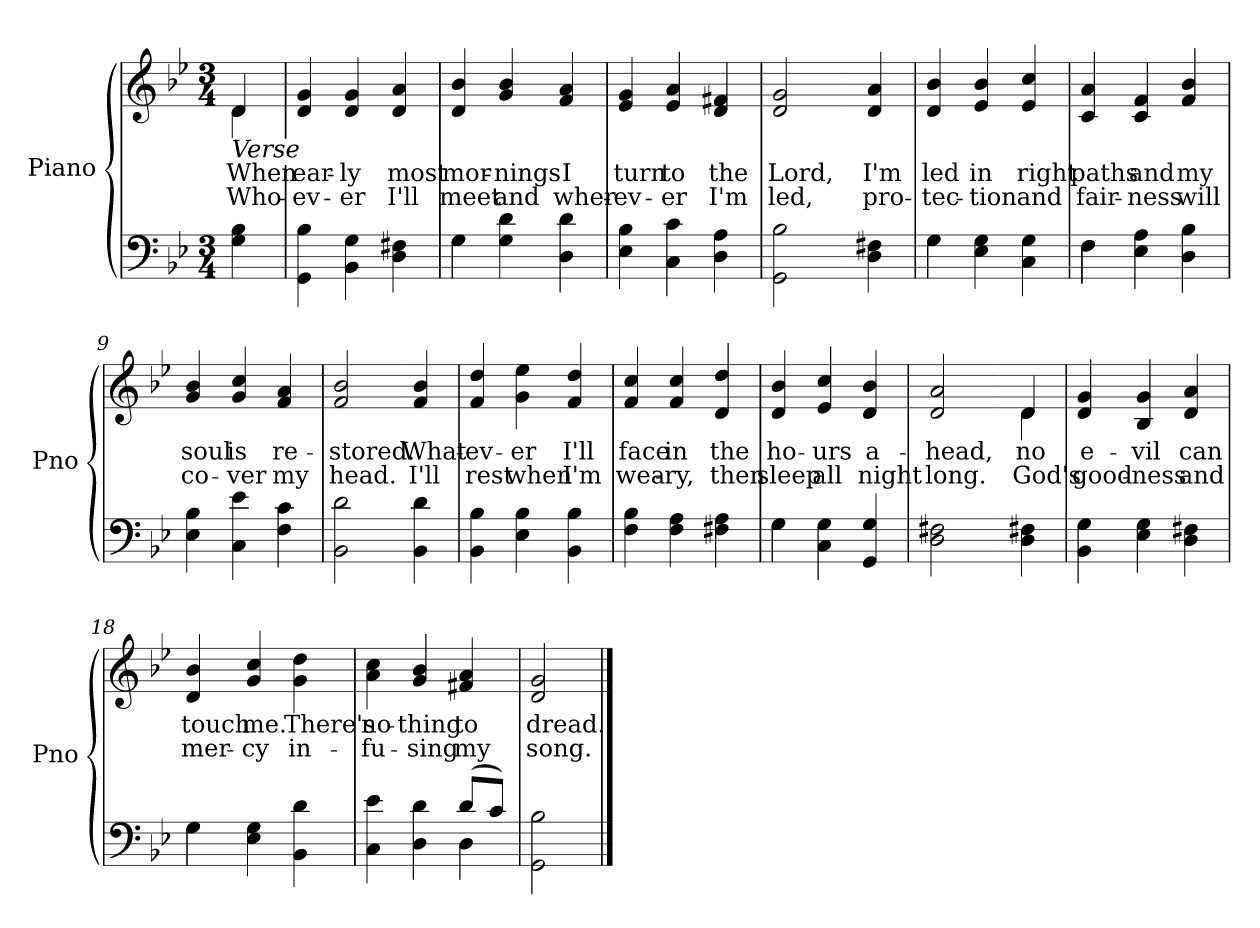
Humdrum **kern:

**kern	**kern	**text	**text
*part2	*part1	*part1	*part1
*staff2	*staff1	*staff1	*staff1
*I"Piano	*I"Piano	*	*
*I'Pno	*I'Pno	*	*
*clefF4	*clefG2	*	*
*k[b-e-]	*k[b-e-]	*	*
*M3/4	*M3/4	*	*
=1	=1	=1	=1
*	*^	*	*
!	!LO:TX:b:i:t=Verse	!	!	!
!	!	!	!LO:LY:b	!LO:LY:b
4G\ 4B-\	4d/	4d\	When	Who-
=2	=2	=2	=2	=2
!	!	!	!LO:LY:b	!LO:LY:b
*	*v	*v	*	*
4GG\ 4B-\	4d/ 4g/	ear-	-ev-
!	!	!LO:LY:b	!LO:LY:b
4BB-\ 4G\	4d/ 4g/	-ly	-er
!	!	!LO:LY:b	!LO:LY:b
4D\ 4F#X\	4d/ 4a/	most	I'll
=3	=3	=3	=3
*^	*	*	*
!	!	!	!LO:LY:b	!LO:LY:b
4G\	4G\	4d/ 4b-/	mor-	meet
!	!	!	!LO:LY:b	!LO:LY:b
4G\ 4d\	2ryy	4g/ 4b-/	-nings	and
!	!	!	!LO:LY:b	!LO:LY:b
4D\ 4d\	.	4f/ 4a/	I	wher-
*v	*v	*	*	*
=4	=4	=4	=4
!	!	!LO:LY:b	!LO:LY:b
4E-\ 4B-\	4e-/ 4g/	turn	-ev-
!	!	!LO:LY:b	!LO:LY:b
4C\ 4c\	4e-/ 4a/	to	-er
!	!	!LO:LY:b	!LO:LY:b
4D\ 4A\	4d/ 4f#X/	the	I'm
=5	=5	=5	=5
!	!	!LO:LY:b	!LO:LY:b
2GG\ 2B-\	2d/ 2g/	Lord,	led,
!!LO:LB:g=z
=6-	=6-	=6-	=6-
!	!	!LO:LY:b	!LO:LY:b
4D\ 4F#X\	4d/ 4a/	I'm	pro-
=7	=7	=7	=7
*^	*	*	*
!	!	!	!LO:LY:b	!LO:LY:b
4G\	4G\	4d/ 4b-/	led	-tec-
!	!	!	!LO:LY:b	!LO:LY:b
4E-\ 4G\	2ryy	4e-/ 4b-/	in	-tion
!	!	!	!LO:LY:b	!LO:LY:b
4C\ 4G\	.	4e-/ 4cc/	right	and
=8	=8	=8	=8	=8
!	!	!	!LO:LY:b	!LO:LY:b
4F\	4F\	4c/ 4a/	paths	fair-
!	!	!	!LO:LY:b	!LO:LY:b
4E-\ 4A\	2ryy	4c/ 4f/	and	-ness
!	!	!	!LO:LY:b	!LO:LY:b
4D\ 4B-\	.	4f/ 4b-/	my	will
*v	*v	*	*	*
=9	=9	=9	=9
!	!	!LO:LY:b	!LO:LY:b
4E-\ 4B-\	4g/ 4b-/	soul	co-
!	!	!LO:LY:b	!LO:LY:b
4C\ 4e-\	4g/ 4cc/	is	-ver
!	!	!LO:LY:b	!LO:LY:b
4F\ 4c\	4f/ 4a/	re-	my
=10	=10	=10	=10
!	!	!LO:LY:b	!LO:LY:b
2BB-\ 2d\	2f/ 2b-/	-stored.	head.
!!LO:LB:g=z
=11-	=11-	=11-	=11-
!	!	!LO:LY:b	!LO:LY:b
4BB-\ 4d\	4f/ 4b-/	What-	I'll
=12	=12	=12	=12
!	!	!LO:LY:b	!LO:LY:b
4BB-\ 4B-\	4f/ 4dd/	-ev-	rest
!	!	!LO:LY:b	!LO:LY:b
4E-\ 4B-\	4g\ 4ee-\	-er	when
!	!	!LO:LY:b	!LO:LY:b
4BB-\ 4B-\	4f/ 4dd/	I'll	I'm
=13	=13	=13	=13
!	!	!LO:LY:b	!LO:LY:b
4F\ 4B-\	4f/ 4cc/	face	wea-
!	!	!LO:LY:b	!LO:LY:b
4F\ 4A\	4f/ 4cc/	in	-ry,
!	!	!LO:LY:b	!LO:LY:b
4F#X\ 4A\	4d/ 4dd/	the	then
=14	=14	=14	=14
*^	*	*	*
!	!	!	!LO:LY:b	!LO:LY:b
4G\	4G\	4d/ 4b-/	ho-	sleep
!	!	!	!LO:LY:b	!LO:LY:b
4C\ 4G\	2ryy	4e-/ 4cc/	-urs	all
!	!	!	!LO:LY:b	!LO:LY:b
4GG/ 4G/	.	4d/ 4b-/	a-	night
*v	*v	*	*	*
=15	=15	=15	=15
!	!	!LO:LY:b	!LO:LY:b
2D\ 2F#X\	2d/ 2a/	-head,	long.
!!LO:LB:g=z
=16-	=16-	=16-	=16-
!	!	!LO:LY:b	!LO:LY:b
*	*^	*	*
4D\ 4F#X\	4d/	4d\	no	God's
=17	=17	=17	=17	=17
!	!	!	!LO:LY:b	!LO:LY:b
*	*v	*v	*	*
4BB-\ 4G\	4d/ 4g/	e-	good-
!	!	!LO:LY:b	!LO:LY:b
4E-\ 4G\	4B-/ 4g/	-vil	-ness
!	!	!LO:LY:b	!LO:LY:b
4D\ 4F#X\	4d/ 4a/	can	and
=18	=18	=18	=18
*^	*	*	*
!	!	!	!LO:LY:b	!LO:LY:b
4G\	4G\	4d/ 4b-/	touch	mer-
!	!	!	!LO:LY:b	!LO:LY:b
4E-\ 4G\	2ryy	4g/ 4cc/	me.	-cy
!	!	!	!LO:LY:b	!LO:LY:b
4BB-\ 4d\	.	4g\ 4dd\	There's	in-
=19	=19	=19	=19	=19
!	!	!	!LO:LY:b	!LO:LY:b
4C\ 4e-\	2ryy	4a\ 4cc\	no-	-fu-
!	!	!	!LO:LY:b	!LO:LY:b
4D\ 4d\	.	4g/ 4b-/	-thing	-sing
!	!	!	!LO:LY:b	!LO:LY:b
(8d/L	4D\	4f#X/ 4a/	to	my
8c/J)	.	.	.	.
*v	*v	*	*	*
=20	=20	=20	=20
!	!	!LO:LY:b	!LO:LY:b
2GG\ 2B-\	2d/ 2g/	dread.	song.
==	==	==	==
*-	*-	*-	*-
